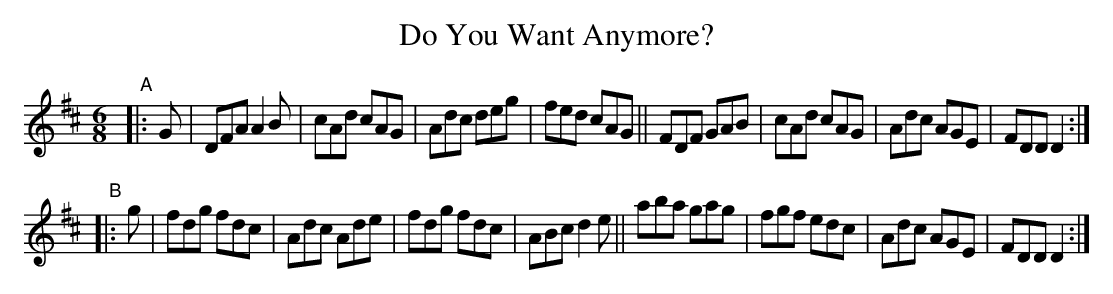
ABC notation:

X:1
T: Do You Want Anymore?
M: 6/8
L: 1/8
K: D
"^A"|: G \
|  DFA A2B | cAd cAG | Adc deg | fed cAG \
|| FDF GAB | cAd cAG | Adc AGE | FDD D2 :|
"^B"|: g \
|  fdg fdc | Adc Ade | fdg fdc | ABc d2e \
|| aba gag | fgf edc | Adc AGE | FDD D2 :|
